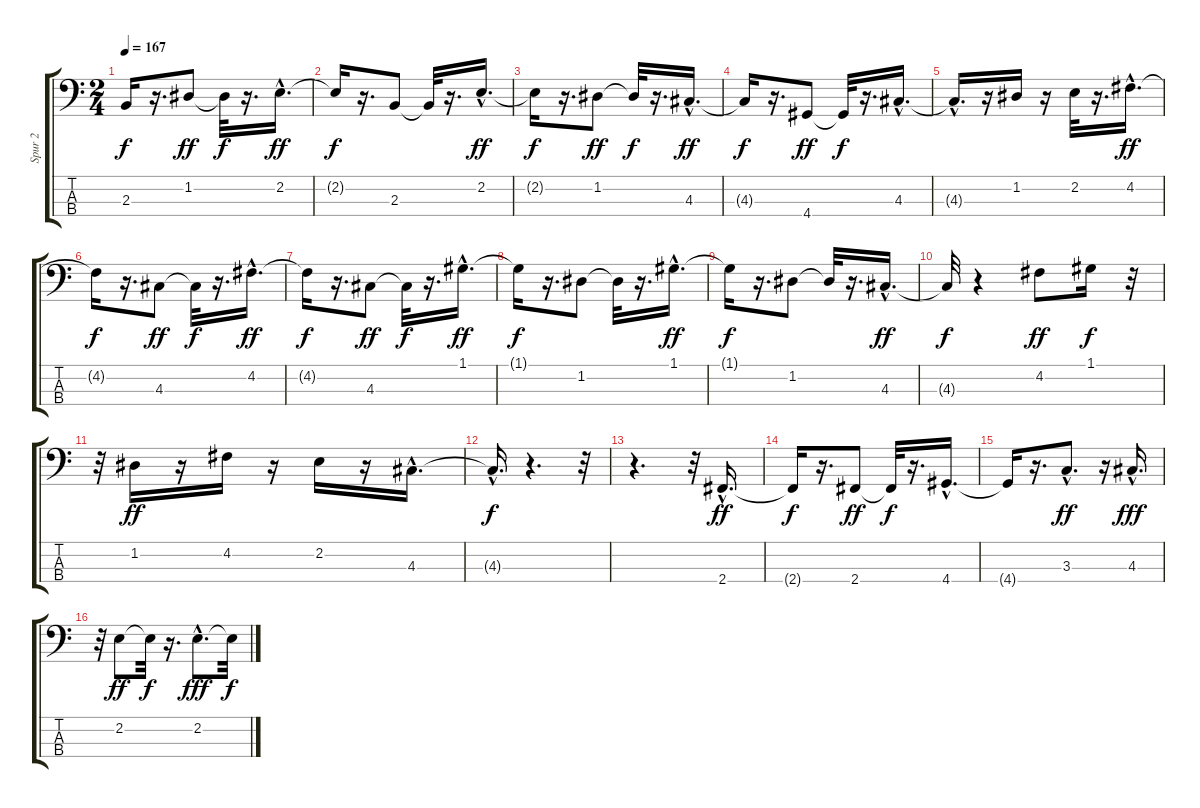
\track ("Spur 2" "Spur 2") {instrument electricbassfinger}
\staff {score tabs}
\tuning (G2 D2 A1 E1) {hide}
\ts (2 4)
\tempo 167
\clef f4
\ks c
2.3{t}.16{dy f} r.16{d} 1.2.8{dy ff} 1.2{t}.32{dy f} r.16{d} 2.2{hac}.16{d dy ff} |
2.2{t}.16{dy f} r.16{d} 2.3.8 2.3{t}.32 r.16{d} 2.2{hac}.16{d dy ff} |
2.2{t}.16{dy f} r.16{d} 1.2.8{dy ff} 1.2{t}.32{dy f} r.16{d} 4.3{hac}.16{d dy ff} |
4.3{t}.16{dy f} r.16{d} 4.4.8{dy ff} 4.4{t}.32{dy f} r.16{d} 4.3{hac}.16{d} |
4.3{hac t}.16{d} r.16 1.2.16 r.16 2.2.32 r.16{d} 4.2{hac}.16{d dy ff} |
4.2{t}.16{dy f} r.16{d} 4.3.8{dy ff} 4.3{t}.32{dy f} r.16{d} 4.2{hac}.16{d dy ff} |
4.2{t}.16{dy f} r.16{d} 4.3.8{dy ff} 4.3{t}.32{dy f} r.16{d} 1.1{hac}.16{d dy ff} |
1.1{t}.16{dy f} r.16{d} 1.2.8 1.2{t}.32 r.16{d} 1.1{hac}.16{d dy ff} |
1.1{t}.16{dy f} r.16{d} 1.2.8 1.2{t}.32 r.16{d} 4.3{hac}.16{d dy ff} |
4.3{t}.32{dy f} r.4 4.2.8{dy ff} 1.1.16{dy f} r.32 |
r.32 1.2.16{dy ff} r.16 4.2.16 r.16 2.2.16 r.16 4.3{hac}.16{d} |
4.3{hac t}.16{d dy f} r.4{d} r.32 |
r.4{d} r.32 2.4{hac}.16{d dy ff} |
2.4{t}.16{dy f} r.16{d} 2.4.8{dy ff} 2.4{t}.32{dy f} r.16{d} 4.4{hac}.16{d} |
4.4{t}.16 r.16{d} 3.3{hac}.8{d dy ff} r.16 4.3{hac}.16{d dy fff} |
r.32 2.2.8{dy ff} 2.2{t}.32{dy f} r.16{d} 2.2{hac}.8{d dy fff} 2.2{t}.32{dy f}
